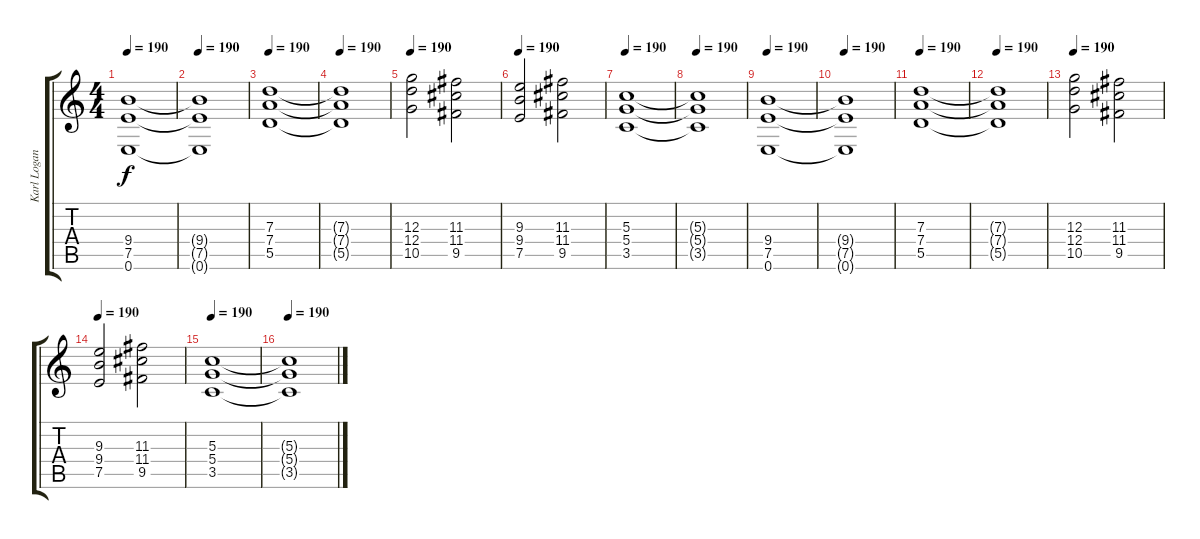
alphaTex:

\track ("Karl Logan Rhytm" "Karl Logan") {instrument distortionguitar}
\staff {score tabs}
\tuning (E4 B3 G3 D3 A2 E2) {hide}
\ts (4 4)
\tempo 190
\clef g2
\ks c
(9.4 7.5 0.6).1{dy f} |
\tempo 190
(9.4{t} 7.5{t} 0.6{t}).1 |
\tempo 190
(7.3 7.4 5.5).1 |
\tempo 190
(7.3{t} 7.4{t} 5.5{t}).1 |
\tempo 190
(12.3 12.4 10.5).2 (11.3 11.4 9.5).2 |
\tempo 190
(9.3 9.4 7.5).2 (11.3 11.4 9.5).2 |
\tempo 190
(5.3 5.4 3.5).1 |
\tempo 190
(5.3{t} 5.4{t} 3.5{t}).1 |
\tempo 190
(9.4 7.5 0.6).1 |
\tempo 190
(9.4{t} 7.5{t} 0.6{t}).1 |
\tempo 190
(7.3 7.4 5.5).1 |
\tempo 190
(7.3{t} 7.4{t} 5.5{t}).1 |
\tempo 190
(12.3 12.4 10.5).2 (11.3 11.4 9.5).2 |
\tempo 190
(9.3 9.4 7.5).2 (11.3 11.4 9.5).2 |
\tempo 190
(5.3 5.4 3.5).1 |
\tempo 190
(5.3{t} 5.4{t} 3.5{t}).1
